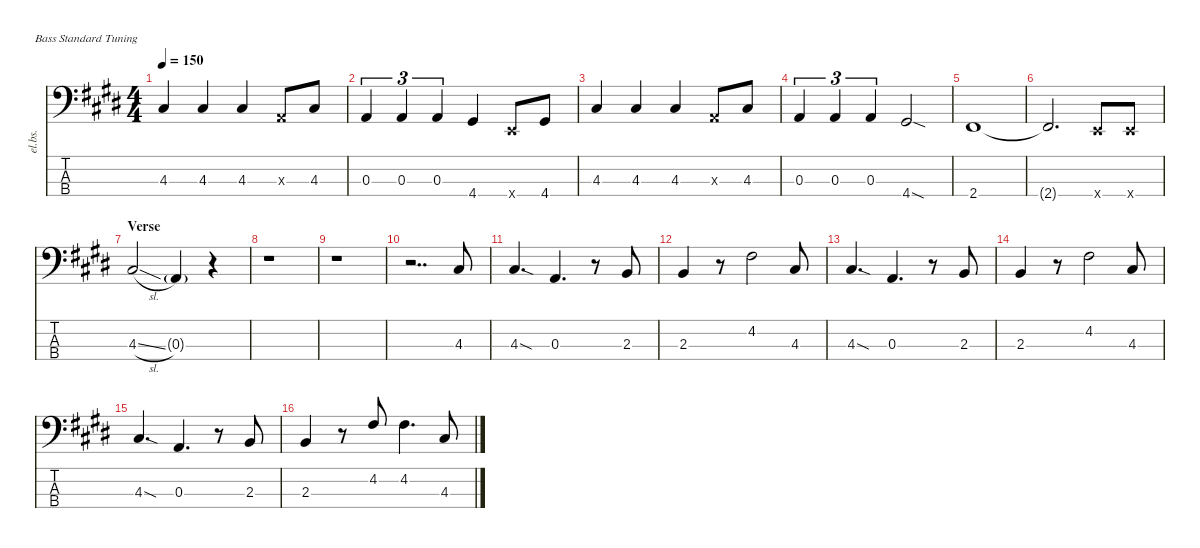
\defaultSystemsLayout 4
\hideDynamics
\bracketExtendMode nobrackets
\otherSystemsTrackNameOrientation horizontal
\track ("Bass - G. \"Sting\" Summers" "el.bs.") {instrument electricbassfinger}
\staff {score tabs}
\tuning (G2 D2 A1 E1)
\ts (4 4)
\tempo 150
\clef f4
\ks c#minor
4.3{acc #}.4{dy mf beam Up} 4.3{acc #}.4{beam Up} 4.3{acc #}.4{beam Up} 0.3{x acc forcenatural}.8{beam Up} 4.3{acc #}.8{beam Up} |
0.3{acc forcenatural}.4{tu (3 2) beam Up} 0.3{acc forcenatural}.4{tu (3 2) beam Up} 0.3{acc forcenatural}.4{tu (3 2) beam Up} 4.4{acc #}.4{beam Up} 0.4{x acc forcenatural}.8{beam Up} 4.4{acc #}.8{beam Up} |
4.3{acc #}.4{beam Up} 4.3{acc #}.4{beam Up} 4.3{acc #}.4{beam Up} 0.3{x acc forcenatural}.8{beam Up} 4.3{acc #}.8{beam Up} |
0.3{acc forcenatural}.4{tu (3 2) beam Up} 0.3{acc forcenatural}.4{tu (3 2) beam Up} 0.3{acc forcenatural}.4{tu (3 2) beam Up} 4.4{sod acc #}.2{beam Up} |
2.4{acc #}.1{beam Up} |
2.4{t acc #}.2{d beam Up} 0.4{x acc forcenatural}.8{beam Up} 0.4{x acc forcenatural}.8{beam Up} |
\section ("" "Verse")
4.3{sl acc #}.2{beam Up} 0.3{g acc forcenatural}.4{beam Up} r.4{beam Up} |
r.1{beam Down} |
r.1{beam Down} |
r.2{dd beam Down} 4.3{acc #}.8{beam Up} |
4.3{sod acc #}.4{d beam Up} 0.3{acc forcenatural}.4{d beam Up} r.8{beam Up} 2.3{acc forcenatural}.8{beam Up} |
2.3{acc forcenatural}.4{beam Up} r.8{beam Up} 4.2{acc #}.2{beam Down} 4.3{acc #}.8{beam Up} |
4.3{sod acc #}.4{d beam Up} 0.3{acc forcenatural}.4{d beam Up} r.8{beam Up} 2.3{acc forcenatural}.8{beam Up} |
2.3{acc forcenatural}.4{beam Up} r.8{beam Up} 4.2{acc #}.2{beam Down} 4.3{acc #}.8{beam Up} |
4.3{sod acc #}.4{d beam Up} 0.3{acc forcenatural}.4{d beam Up} r.8{beam Up} 2.3{acc forcenatural}.8{beam Up} |
2.3{acc forcenatural}.4{beam Up} r.8{beam Up} 4.2{acc #}.8{beam Down} 4.2{acc #}.4{d beam Down} 4.3{acc #}.8{beam Up}
